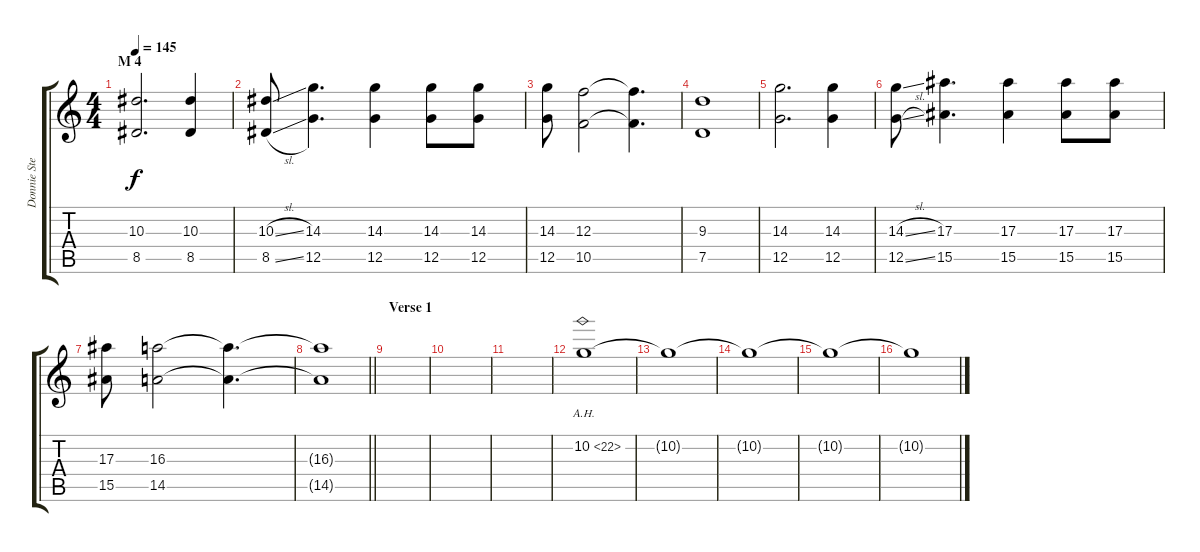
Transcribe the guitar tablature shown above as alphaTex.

\track ("Donnie Steele" "Donnie Ste") {instrument distortionguitar}
\staff {score tabs}
\tuning (D4 A3 F3 C3 G2 C2) {hide}
\ts (4 4)
\section ("" "M 4")
\tempo 145
\clef g2
\ks c
(10.3 8.5).2{d dy f} (10.3 8.5).4 |
(10.3{sl} 8.5{sl}).8 (14.3 12.5).4{d} (14.3 12.5).4 (14.3 12.5).8 (14.3 12.5).8 |
(14.3 12.5).8 (12.3 10.5).2 (12.3{t} 10.5{t}).4{d} |
(9.3 7.5).1 |
(14.3 12.5).2{d} (14.3 12.5).4 |
(14.3{sl} 12.5{sl}).8 (17.3 15.5).4{d} (17.3 15.5).4 (17.3 15.5).8 (17.3 15.5).8 |
(17.3 15.5).8 (16.3 14.5).2 (16.3{t} 14.5{t}).4{d} |
\barLineRight lightlight
(16.3{t} 14.5{t}).1 |
\section ("" "Verse 1")
|
|
|
10.2{ah 12}.1{volume 11} |
10.2{t}.1 |
10.2{t}.1 |
10.2{t}.1 |
10.2{t}.1
